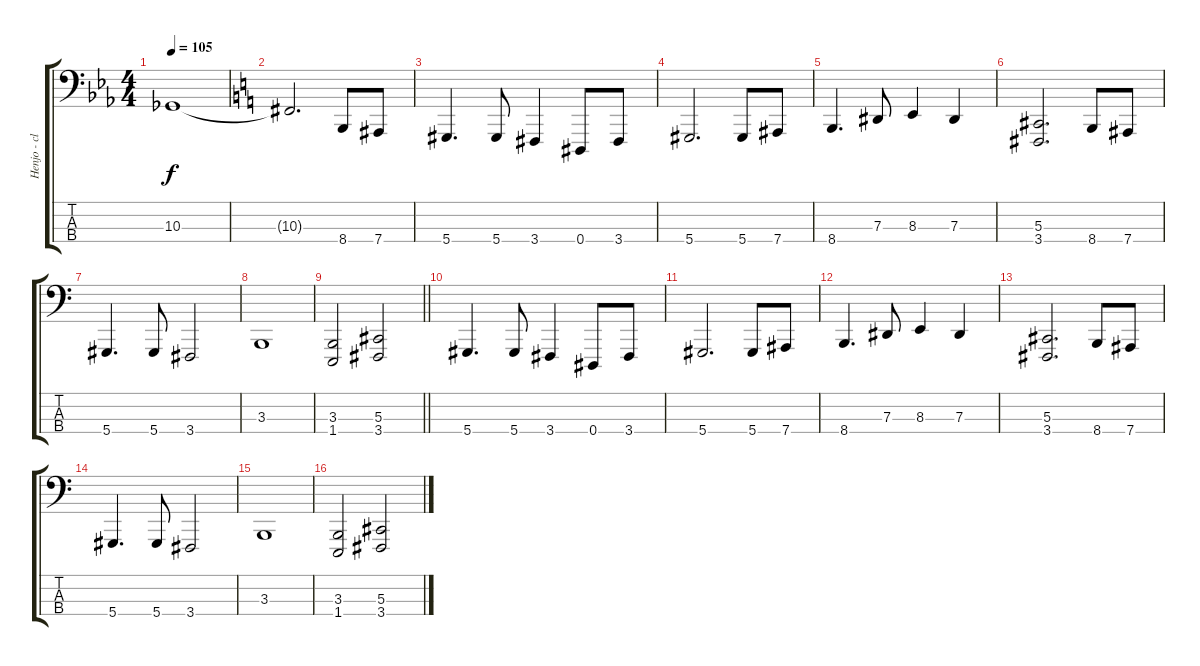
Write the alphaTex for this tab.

\track ("Henjo - claviers" "Henjo - cl") {instrument churchorgan}
\staff {score tabs}
\tuning (Gb2 Db2 Ab1 Eb1) {hide}
\ts (4 4)
\tempo 105
\clef f4
\ks eb
10.3.1{dy f} |
\ks c
10.3{t}.2{d} 8.4.8 7.4.8 |
5.4.4{d} 5.4.8 3.4.4 0.4.8 3.4.8 |
5.4.2{d} 5.4.8 7.4.8 |
8.4.4{d} 7.3.8 8.3.4 7.3.4 |
(5.3 3.4).2{d} 8.4.8 7.4.8 |
5.4.4{d} 5.4.8 3.4.2 |
3.3.1 |
\barLineRight lightlight
(3.3 1.4).2 (5.3 3.4).2 |
5.4.4{d} 5.4.8 3.4.4 0.4.8 3.4.8 |
5.4.2{d} 5.4.8 7.4.8 |
8.4.4{d} 7.3.8 8.3.4 7.3.4 |
(5.3 3.4).2{d} 8.4.8 7.4.8 |
5.4.4{d} 5.4.8 3.4.2 |
3.3.1 |
(3.3 1.4).2 (5.3 3.4).2
